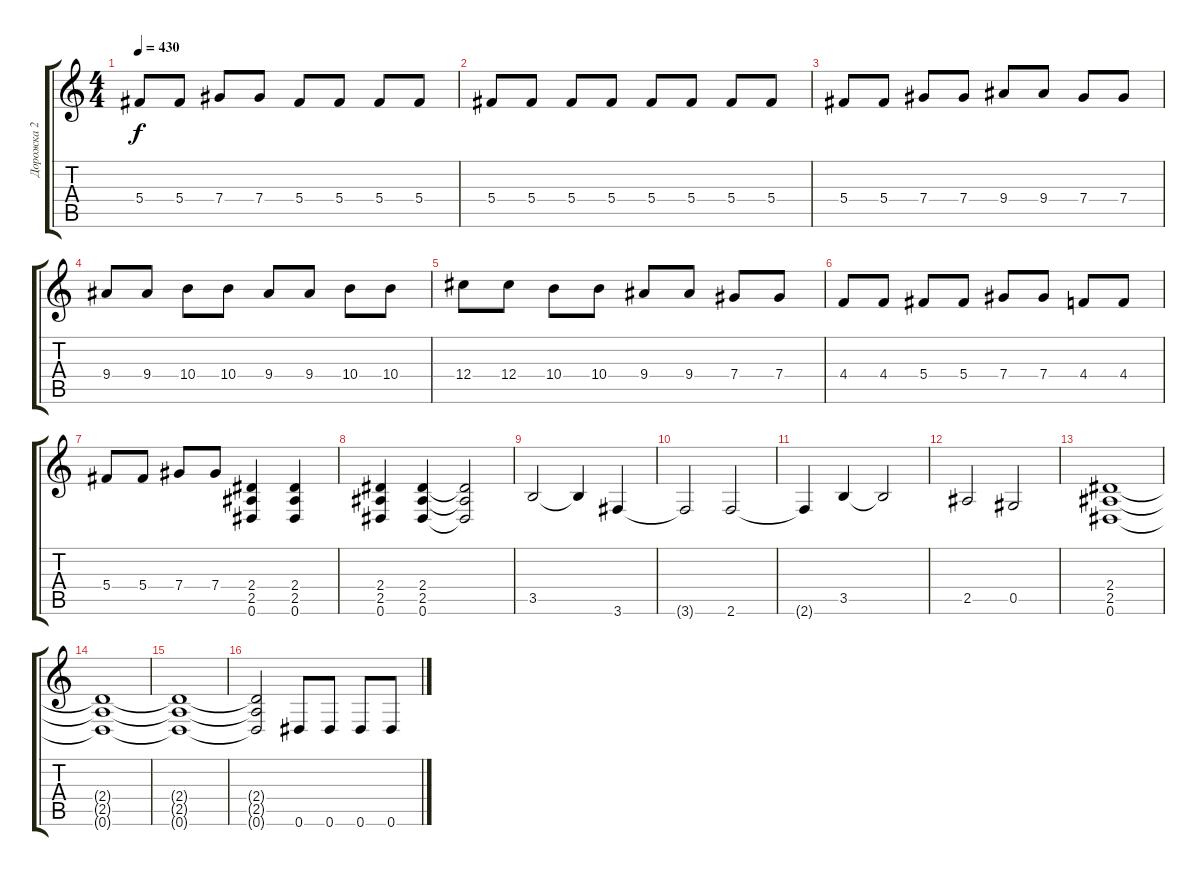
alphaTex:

\track ("Дорожка 2" "Дорожка 2") {instrument overdrivenguitar}
\staff {score tabs}
\tuning (Eb4 Bb3 Gb3 Db3 Ab2 Eb2) {hide}
\ts (4 4)
\tempo 430
\clef g2
\ks c
5.4.8{dy f} 5.4.8 7.4.8 7.4.8 5.4.8 5.4.8 5.4.8 5.4.8 |
5.4.8 5.4.8 5.4.8 5.4.8 5.4.8 5.4.8 5.4.8 5.4.8 |
5.4.8 5.4.8 7.4.8 7.4.8 9.4.8 9.4.8 7.4.8 7.4.8 |
9.4.8 9.4.8 10.4.8 10.4.8 9.4.8 9.4.8 10.4.8 10.4.8 |
12.4.8 12.4.8 10.4.8 10.4.8 9.4.8 9.4.8 7.4.8 7.4.8 |
4.4.8 4.4.8 5.4.8 5.4.8 7.4.8 7.4.8 4.4.8 4.4.8 |
5.4.8 5.4.8 7.4.8 7.4.8 (2.4 2.5 0.6).4 (2.4 2.5 0.6).4 |
(2.4 2.5 0.6).4 (2.4 2.5 0.6).4 (2.4{t} 2.5{t} 0.6{t}).2 |
3.5.2 3.5{t}.4 3.6.4 |
3.6{t}.2 2.6.2 |
2.6{t}.4 3.5.4 3.5{t}.2 |
2.5.2 0.5.2 |
(2.4 2.5 0.6).1 |
(2.4{t} 2.5{t} 0.6{t}).1 |
(2.4{t} 2.5{t} 0.6{t}).1 |
(2.4{t} 2.5{t} 0.6{t}).2 0.6.8 0.6.8 0.6.8 0.6.8
